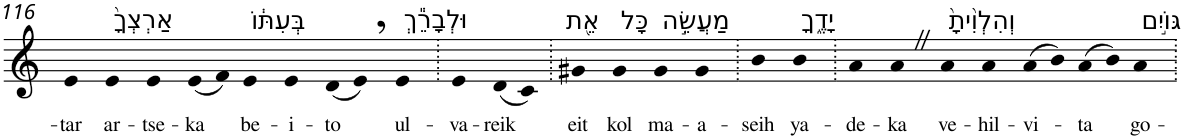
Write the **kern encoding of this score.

**kern	**text
*part1	*part1
*staff1	*staff1
*I"Piano	*
*I'Pno	*
!!LO:PB:g=z
*clefG2	*
*k[]	*
=116	=116
!	!LO:LY:b
4e	-tar
!LO:TX:a:t=אַרְצְךָ֙	!
!	!LO:LY:b
4e	ar-
!	!LO:LY:b
4e	-tse-
!	!LO:LY:b
(8e	-ka
8f)	.
!LO:TX:a:t=בְּעִתּ֔וֹ	!
!	!LO:LY:b
4e	be-
!	!LO:LY:b
4e	-i-
!	!LO:LY:b
(8d	-to
8e,)	.
!LO:TX:a:t=וּלְבָרֵ֕ךְ	!
!	!LO:LY:b
4e	ul-
=117.	=117.
!	!LO:LY:b
4e	-va-
!	!LO:LY:b
(8d	-reik
8c)	.
=118.	=118.
!LO:TX:a:t=אֵ֖ת	!
!	!LO:LY:b
4g#X	eit
!LO:TX:a:t=כָּל	!
!	!LO:LY:b
4g#	kol
!LO:TX:a:t=מַעֲשֵׂ֣ה	!
!	!LO:LY:b
4g#	ma-
!	!LO:LY:b
4g#	-a-
=119.	=119.
!	!LO:LY:b
4b	-seih
!LO:TX:a:t=יָדֶ֑ךָ	!
!	!LO:LY:b
4b	ya-
=120.	=120.
!	!LO:LY:b
4a	-de-
!	!LO:LY:b
4aZ	-ka
!LO:TX:a:t=וְהִלְוִ֙יתָ֙	!
!	!LO:LY:b
4a	ve-
!	!LO:LY:b
4a	-hil-
!	!LO:LY:b
(8a	-vi-
8b)	.
!	!LO:LY:b
(8a	-ta
8b)	.
!LO:TX:a:t=גּוֹיִ֣ם	!
!	!LO:LY:b
4a	go-
=.	=.
*-	*-
